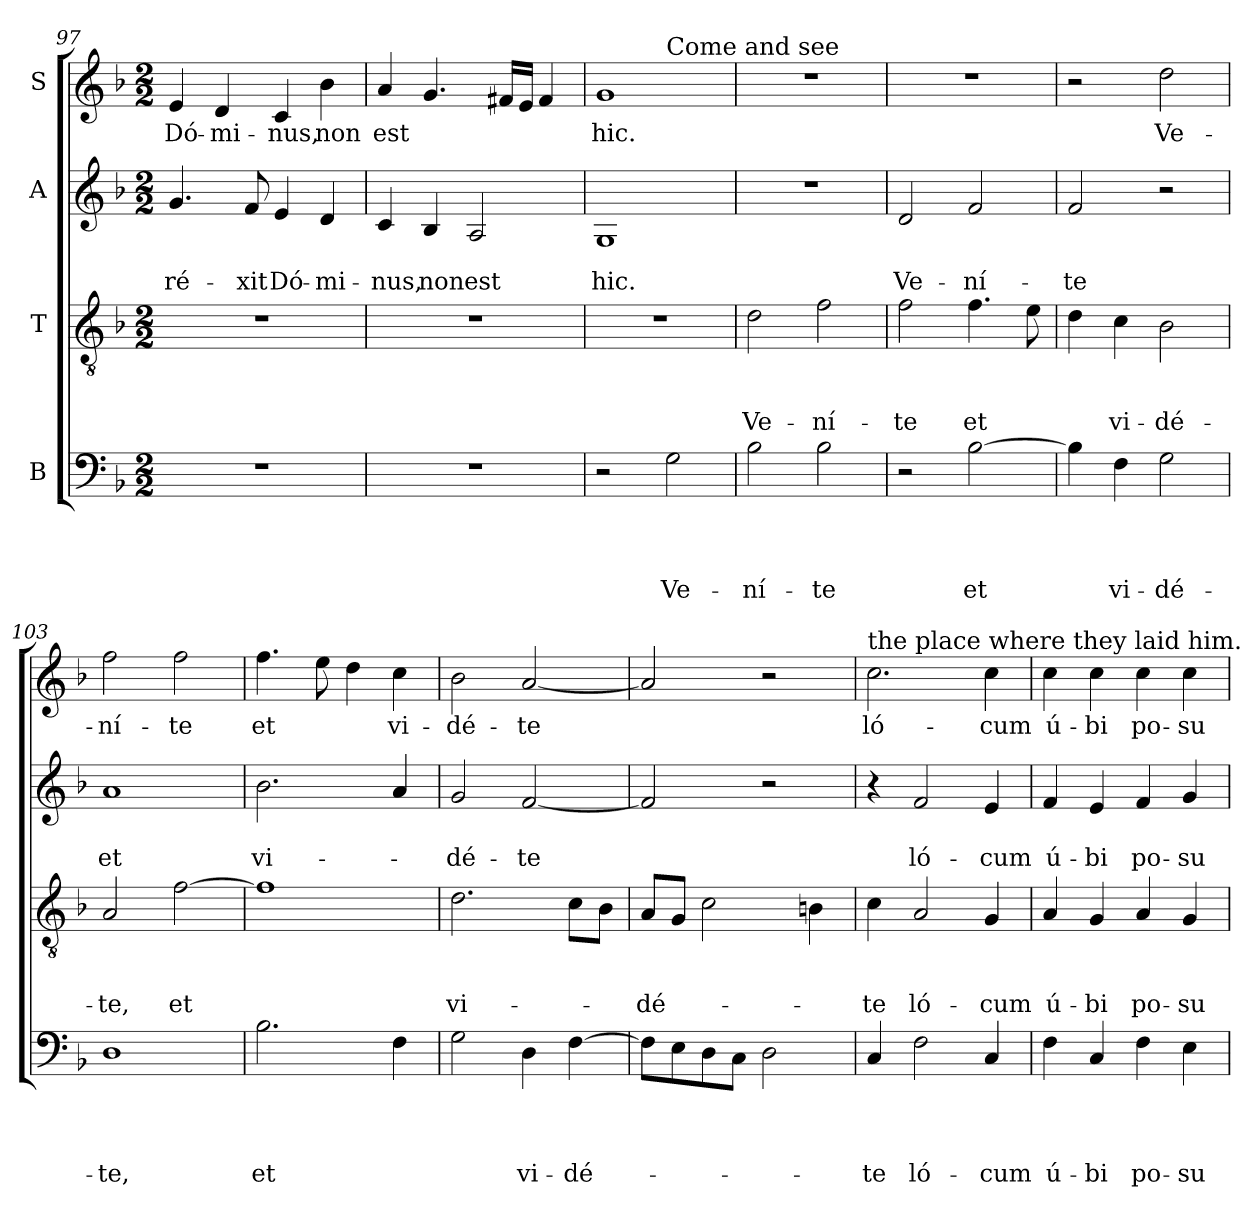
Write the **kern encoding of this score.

**kern	**text	**text	**text	**text	**kern	**text	**text	**text	**kern	**text	**text	**kern	**text
*part4	*part4	*part4	*part4	*part4	*part3	*part3	*part3	*part3	*part2	*part2	*part2	*part1	*part1
*staff4	*staff4	*staff4	*staff4	*staff4	*staff3	*staff3	*staff3	*staff3	*staff2	*staff2	*staff2	*staff1	*staff1
*I"B	*	*	*	*	*I"T	*	*	*	*I"A	*	*	*I"S	*
*clefF4	*	*	*	*	*clefGv2	*	*	*	*clefG2	*	*	*clefG2	*
*k[b-]	*	*	*	*	*k[b-]	*	*	*	*k[b-]	*	*	*k[b-]	*
*F:	*	*	*	*	*F:	*	*	*	*F:	*	*	*F:	*
*M2/2	*	*	*	*	*M2/2	*	*	*	*M2/2	*	*	*M2/2	*
=97	=97	=97	=97	=97	=97	=97	=97	=97	=97	=97	=97	=97	=97
!	!	!	!	!	!	!	!	!	!	!	!LO:LY:b	!	!LO:LY:b
1r	.	.	.	.	1r	.	.	.	4.g/	.	-ré-	4e/	Dó-
!	!	!	!	!	!	!	!	!	!	!	!	!	!LO:LY:b
.	.	.	.	.	.	.	.	.	.	.	.	4d/	-mi-
!	!	!	!	!	!	!	!	!	!	!	!LO:LY:b	!	!
.	.	.	.	.	.	.	.	.	8f/	.	-xit	.	.
!	!	!	!	!	!	!	!	!	!	!	!LO:LY:b	!	!LO:LY:b
.	.	.	.	.	.	.	.	.	4e/	.	Dó-	4c/	-nus,
!	!	!	!	!	!	!	!	!	!	!	!LO:LY:b	!	!LO:LY:b
.	.	.	.	.	.	.	.	.	4d/	.	-mi-	4b-\	non
=98	=98	=98	=98	=98	=98	=98	=98	=98	=98	=98	=98	=98	=98
!	!	!	!	!	!	!	!	!	!	!	!LO:LY:b	!	!LO:LY:b
1r	.	.	.	.	1r	.	.	.	4c/	.	-nus,	4a/	est
!	!	!	!	!	!	!	!	!	!	!	!LO:LY:b	!	!
.	.	.	.	.	.	.	.	.	4B-/	.	non	4.g/	.
!	!	!	!	!	!	!	!	!	!	!	!LO:LY:b	!	!
.	.	.	.	.	.	.	.	.	2A/	.	est	.	.
.	.	.	.	.	.	.	.	.	.	.	.	16f#i/LL	.
.	.	.	.	.	.	.	.	.	.	.	.	16e/JJ	.
.	.	.	.	.	.	.	.	.	.	.	.	4f#i/	.
=99	=99	=99	=99	=99	=99	=99	=99	=99	=99	=99	=99	=99	=99
!	!	!	!	!	!	!	!	!	!	!	!LO:LY:b	!	!LO:LY:b
*	*	*	*	*	*	*	*	*	*	*	*	*^	*
2r	.	.	.	.	1r	.	.	.	1G	.	hic.	1g	2ryy	hic.
!	!	!	!	!	!	!	!	!	!	!	!	!	!LO:TX:a:t=Come and see	!
!	!	!	!	!LO:LY:b	!	!	!	!	!	!	!	!	!	!
2G\	.	.	.	Ve-	.	.	.	.	.	.	.	.	2ryy	.
=100	=100	=100	=100	=100	=100	=100	=100	=100	=100	=100	=100	=100	=100	=100
!	!	!	!	!LO:LY:b	!	!	!	!LO:LY:b	!	!	!	!	!	!
*	*	*	*	*	*	*	*	*	*	*	*	*v	*v	*
2B-\	.	.	.	-ní-	2d\	.	.	Ve-	1r	.	.	1r	.
!	!	!	!	!LO:LY:b	!	!	!	!LO:LY:b	!	!	!	!	!
2B-\	.	.	.	-te	2f\	.	.	-ní-	.	.	.	.	.
=101	=101	=101	=101	=101	=101	=101	=101	=101	=101	=101	=101	=101	=101
!	!	!	!	!	!	!	!	!LO:LY:b	!	!	!LO:LY:b	!	!
2r	.	.	.	.	2f\	.	.	-te	2d/	.	Ve-	1r	.
!	!	!	!	!LO:LY:b	!	!	!	!LO:LY:b	!	!	!LO:LY:b	!	!
[2B-\	.	.	.	et	4.f\	.	.	et	2f/	.	-ní-	.	.
.	.	.	.	.	8e\	.	.	.	.	.	.	.	.
!!LO:LB:g=z
=102	=102	=102	=102	=102	=102	=102	=102	=102	=102	=102	=102	=102	=102
!	!	!	!	!	!	!	!	!	!	!	!LO:LY:b	!	!
4B-\]	.	.	.	.	4d\	.	.	.	2f/	.	-te	2r	.
!	!	!	!	!LO:LY:b	!	!	!	!LO:LY:b	!	!	!	!	!
4F\	.	.	.	vi-	4c\	.	.	vi-	.	.	.	.	.
!	!	!	!	!LO:LY:b	!	!	!	!LO:LY:b	!	!	!	!	!LO:LY:b
2G\	.	.	.	-dé-	2B-\	.	.	-dé-	2r	.	.	2dd\	Ve-
=103	=103	=103	=103	=103	=103	=103	=103	=103	=103	=103	=103	=103	=103
!	!	!	!	!LO:LY:b	!	!	!	!LO:LY:b	!	!	!LO:LY:b	!	!LO:LY:b
1D	.	.	.	-te,	2A/	.	.	-te,	1a	.	et	2ff\	-ní-
!	!	!	!	!	!	!	!	!LO:LY:b	!	!	!	!	!LO:LY:b
.	.	.	.	.	[2f\	.	.	et	.	.	.	2ff\	-te
=104	=104	=104	=104	=104	=104	=104	=104	=104	=104	=104	=104	=104	=104
!	!	!	!	!LO:LY:b	!	!	!	!	!	!	!LO:LY:b	!	!LO:LY:b
2.B-\	.	.	.	et	1f]	.	.	.	2.b-\	.	vi-	4.ff\	et
.	.	.	.	.	.	.	.	.	.	.	.	8ee\	.
.	.	.	.	.	.	.	.	.	.	.	.	4dd\	.
!	!	!	!	!	!	!	!	!	!	!	!	!	!LO:LY:b
4F\	.	.	.	.	.	.	.	.	4a/	.	.	4cc\	vi-
=105	=105	=105	=105	=105	=105	=105	=105	=105	=105	=105	=105	=105	=105
!	!	!	!	!	!	!	!	!LO:LY:b	!	!	!LO:LY:b	!	!LO:LY:b
2G\	.	.	.	.	2.d\	.	.	vi-	2g/	.	-dé-	2b-\	-dé-
!	!	!	!	!LO:LY:b	!	!	!	!	!	!	!LO:LY:b	!	!LO:LY:b
4D\	.	.	.	vi-	.	.	.	.	[2f/	.	-te	[2a/	-te
!	!	!	!	!LO:LY:b	!	!	!	!	!	!	!	!	!
[4F\	.	.	.	-dé-	8c\L	.	.	.	.	.	.	.	.
.	.	.	.	.	8B-\J	.	.	.	.	.	.	.	.
=106	=106	=106	=106	=106	=106	=106	=106	=106	=106	=106	=106	=106	=106
!	!	!	!	!	!	!	!	!LO:LY:b	!	!	!	!	!
8F\L]	.	.	.	.	8A/L	.	.	-dé-	2f/]	.	.	2a/]	.
8E\	.	.	.	.	8G/J	.	.	.	.	.	.	.	.
8D\	.	.	.	.	2c\	.	.	.	.	.	.	.	.
8C\J	.	.	.	.	.	.	.	.	.	.	.	.	.
2D\	.	.	.	.	.	.	.	.	2r	.	.	2r	.
.	.	.	.	.	4Bni\	.	.	.	.	.	.	.	.
=107	=107	=107	=107	=107	=107	=107	=107	=107	=107	=107	=107	=107	=107
!	!	!	!	!	!	!	!	!	!	!	!	!LO:TX:a:t=the place where they laid him.	!
!	!	!	!	!LO:LY:b	!	!	!	!LO:LY:b	!	!	!	!	!LO:LY:b
4C/	.	.	.	-te	4c\	.	.	-te	4r	.	.	2.cc\	ló-
!	!	!	!	!LO:LY:b	!	!	!	!LO:LY:b	!	!	!LO:LY:b	!	!
2F\	.	.	.	ló-	2A/	.	.	ló-	2f/	.	ló-	.	.
!	!	!	!	!LO:LY:b	!	!	!	!LO:LY:b	!	!	!LO:LY:b	!	!LO:LY:b
4C/	.	.	.	-cum	4G/	.	.	-cum	4e/	.	-cum	4cc\	-cum
!!LO:PB:g=z
=108	=108	=108	=108	=108	=108	=108	=108	=108	=108	=108	=108	=108	=108
!	!	!	!	!LO:LY:b	!	!	!	!LO:LY:b	!	!	!LO:LY:b	!	!LO:LY:b
4F\	.	.	.	ú-	4A/	.	.	ú-	4f/	.	ú-	4cc\	ú-
!	!	!	!	!LO:LY:b	!	!	!	!LO:LY:b	!	!	!LO:LY:b	!	!LO:LY:b
4C/	.	.	.	-bi	4G/	.	.	-bi	4e/	.	-bi	4cc\	-bi
!	!	!	!	!LO:LY:b	!	!	!	!LO:LY:b	!	!	!LO:LY:b	!	!LO:LY:b
4F\	.	.	.	po-	4A/	.	.	po-	4f/	.	po-	4cc\	po-
!	!	!	!	!LO:LY:b	!	!	!	!LO:LY:b	!	!	!LO:LY:b	!	!LO:LY:b
4E\	.	.	.	-su-	4G/	.	.	-su-	4g/	.	-su-	4cc\	-su-
=	=	=	=	=	=	=	=	=	=	=	=	=	=
*-	*-	*-	*-	*-	*-	*-	*-	*-	*-	*-	*-	*-	*-
